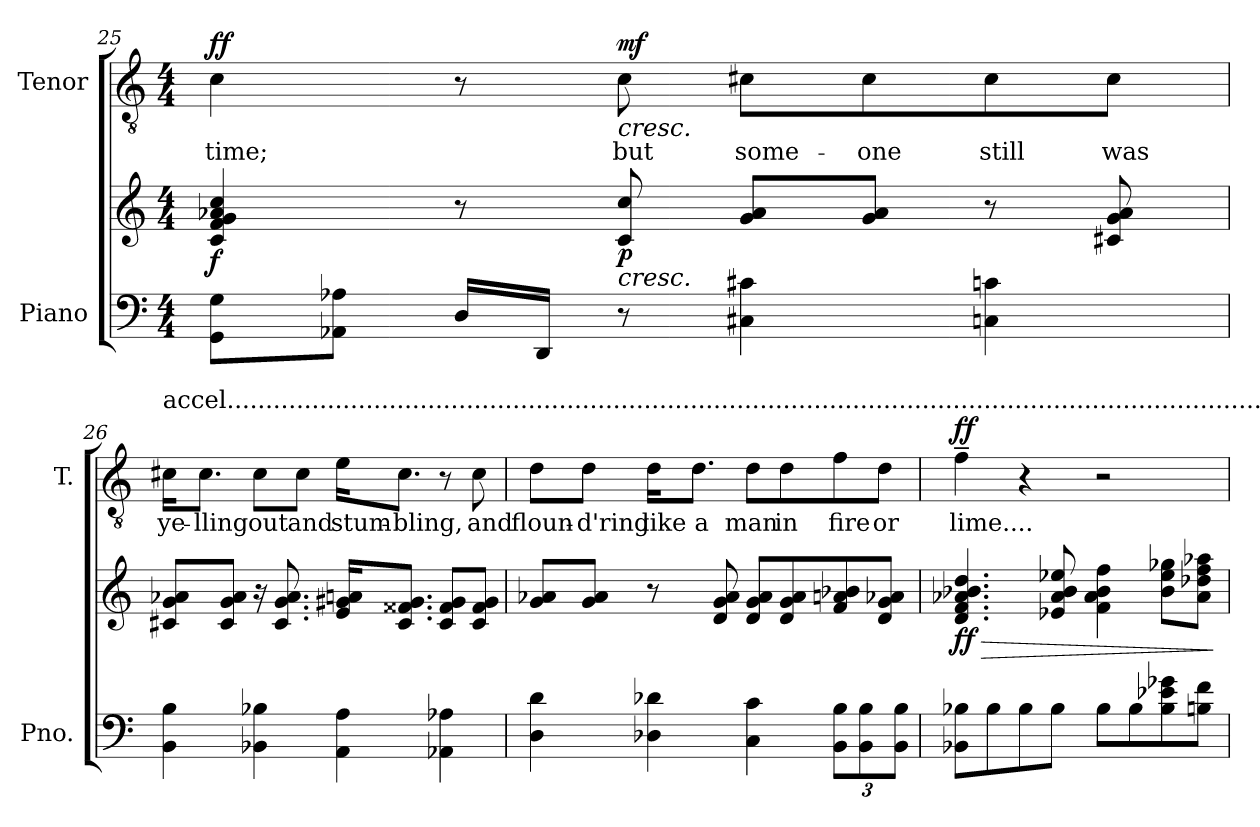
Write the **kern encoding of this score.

**kern	**kern	**dynam	**kern	**text	**dynam
*part2	*part2	*part2	*part1	*part1	*part1
*staff3	*staff2	*staff2/3	*staff1	*staff1	*staff1
*I"Piano	*	*	*I"Tenor	*	*
*I'Pno.	*	*	*I'T.	*	*
!!LO:LB:g=z
*clefF4	*clefG2	*	*clefGv2	*	*
*k[]	*k[]	*	*k[]	*	*
*M4/4	*M4/4	*	*M4/4	*	*
*MM70	*MM70	*	*MM70	*	*
=25	=25	=25	=25	=25	=25
!	!	!LO:DY:b	!	!LO:LY:b	!LO:DY:b
8GG\ 8G\L	4c/ 4f/ 4g/ 4a-X/ 4cc/	f	4c\	time;	ff
8AA-X\ 8A-X\J	.	.	.	.	.
16D/LL	8r	.	8r	.	.
16DD/JJ	.	.	.	.	.
!	!	!	!LO:TX:b:i:t=cresc.	!	!
!	!LO:TX:b:i:t=cresc.	!	!	!	!
!	!	!LO:DY:b	!	!LO:LY:b	!LO:DY:b
8r	8c/ 8cc/	p	8c\	but	mf
*	*	*	*MM72	*	*
!	!	!	!	!LO:LY:b	!
4C#X\ 4c#X\	8g/ 8a-/L	.	8c#X\L	some-	.
!	!	!	!	!LO:LY:b	!
.	8g/ 8a-/J	.	8c#\	-one	.
!	!	!	!	!LO:LY:b	!
4Cn\ 4cn\	8r	.	8c#\	still	.
!	!	!	!	!LO:LY:b	!
.	8c#X/ 8g/ 8a-/	.	8c#\J	was	.
=26	=26	=26	=26	=26	=26
*	*	*	*MM74	*	*
!	!	!	!LO:TX:t=accel................................................................................................................................................................	!	!
!	!	!	!	!LO:LY:b	!
4BB\ 4B\	8c#X/ 8g/ 8a-X/L	.	16c#X\KL	ye-	.
!	!	!	!	!LO:LY:b	!
.	.	.	8.c#\J	-lling	.
.	8c#/ 8g/ 8a-/J	.	.	.	.
!	!	!	!	!LO:LY:b	!
4BB-X\ 4B-X\	16r	.	8c#\L	out	.
.	8.c#/ 8.g/ 8.a-/	.	.	.	.
!	!	!	!	!LO:LY:b	!
.	.	.	8c#\J	and	.
!	!	!	!	!LO:LY:b	!
4AA\ 4A\	16e/ 16g#X/ 16an/KL	.	16e\KL	stum-	.
!	!	!	!	!LO:LY:b	!
.	8.c#/ 8.f##X/ 8.g#/J	.	8.c#\J	-bling,	.
4AA-X\ 4A-X\	8c#/ 8f##/ 8g#/L	.	8r	.	.
!	!	!	!	!LO:LY:b	!
.	8c#/ 8f##/ 8g#/J	.	8c#\	and	.
!!LO:LB:g=z
=27	=27	=27	=27	=27	=27
*	*	*	*MM78	*	*
!	!	!	!	!LO:LY:b	!
4D\ 4d\	8g/ 8a-X/L	.	8d\L	floun-	.
!	!	!	!	!LO:LY:b	!
.	8g/ 8a-/J	.	8d\J	-d'ring	.
!	!	!	!	!LO:LY:b	!
4D-X\ 4d-X\	8r	.	16d\KL	like	.
!	!	!	!	!LO:LY:b	!
.	.	.	8.d\J	a	.
.	8d/ 8g/ 8a-/	.	.	.	.
!	!	!	!	!LO:LY:b	!
4C\ 4c\	8d/ 8g/ 8a-/L	.	8d\L	man	.
!	!	!	!	!LO:LY:b	!
.	8d/ 8g/ 8a-/	.	8d\	in	.
*Xbrackettup	*	*	*	*	*
!	!	!	!	!LO:LY:b	!
12BB\ 12B\L	8f/ 8an/ 8b-X/	.	8f\	fire	.
12BB\ 12B\	.	.	.	.	.
!	!	!	!	!LO:LY:b	!
.	8d/ 8g/ 8a-X/J	.	8d\J	or	.
12BB\ 12B\J	.	.	.	.	.
=28	=28	=28	=28	=28	=28
*	*	*	*MM60	*	*
!	!	!LO:HP:b	!	!LO:LY:b	!
!	!	!LO:DY:n=1:b	!	!	!LO:DY:b
*	*	*	*^	*	*
8BB-X\ 8B-X\L	4.d/ 4.f/ 4.a-X/ 4.b-X/ 4.dd/	> ff	4f~\	2.ryy	lime....	ff
8B-\	.	.	.	.	.	.
8B-\	.	.	4r	.	.	.
8B-\J	8e-X/ 8a-/ 8b-/ 8ee-X/	.	.	.	.	.
*	*	*	*MM55	*	*	*
8B-\L	4f\ 4a-\ 4b-\ 4ff\	.	2r	.	.	.
8B-\	.	.	.	.	.	.
*	*	*	*MM52	*	*	*
8B-\ 8e-X\ 8g-X\	8b-\ 8ee-\ 8gg-X\L	.	.	4ryy	.	.
8Bn\ 8f\J	8a-\ 8dd-X\ 8ff\ 8aa-X\J	.	.	.	.	.
.	.	]	.	.	.	.
*	*	*	*v	*v	*	*
=	=	=	=	=	=
*-	*-	*-	*-	*-	*-
